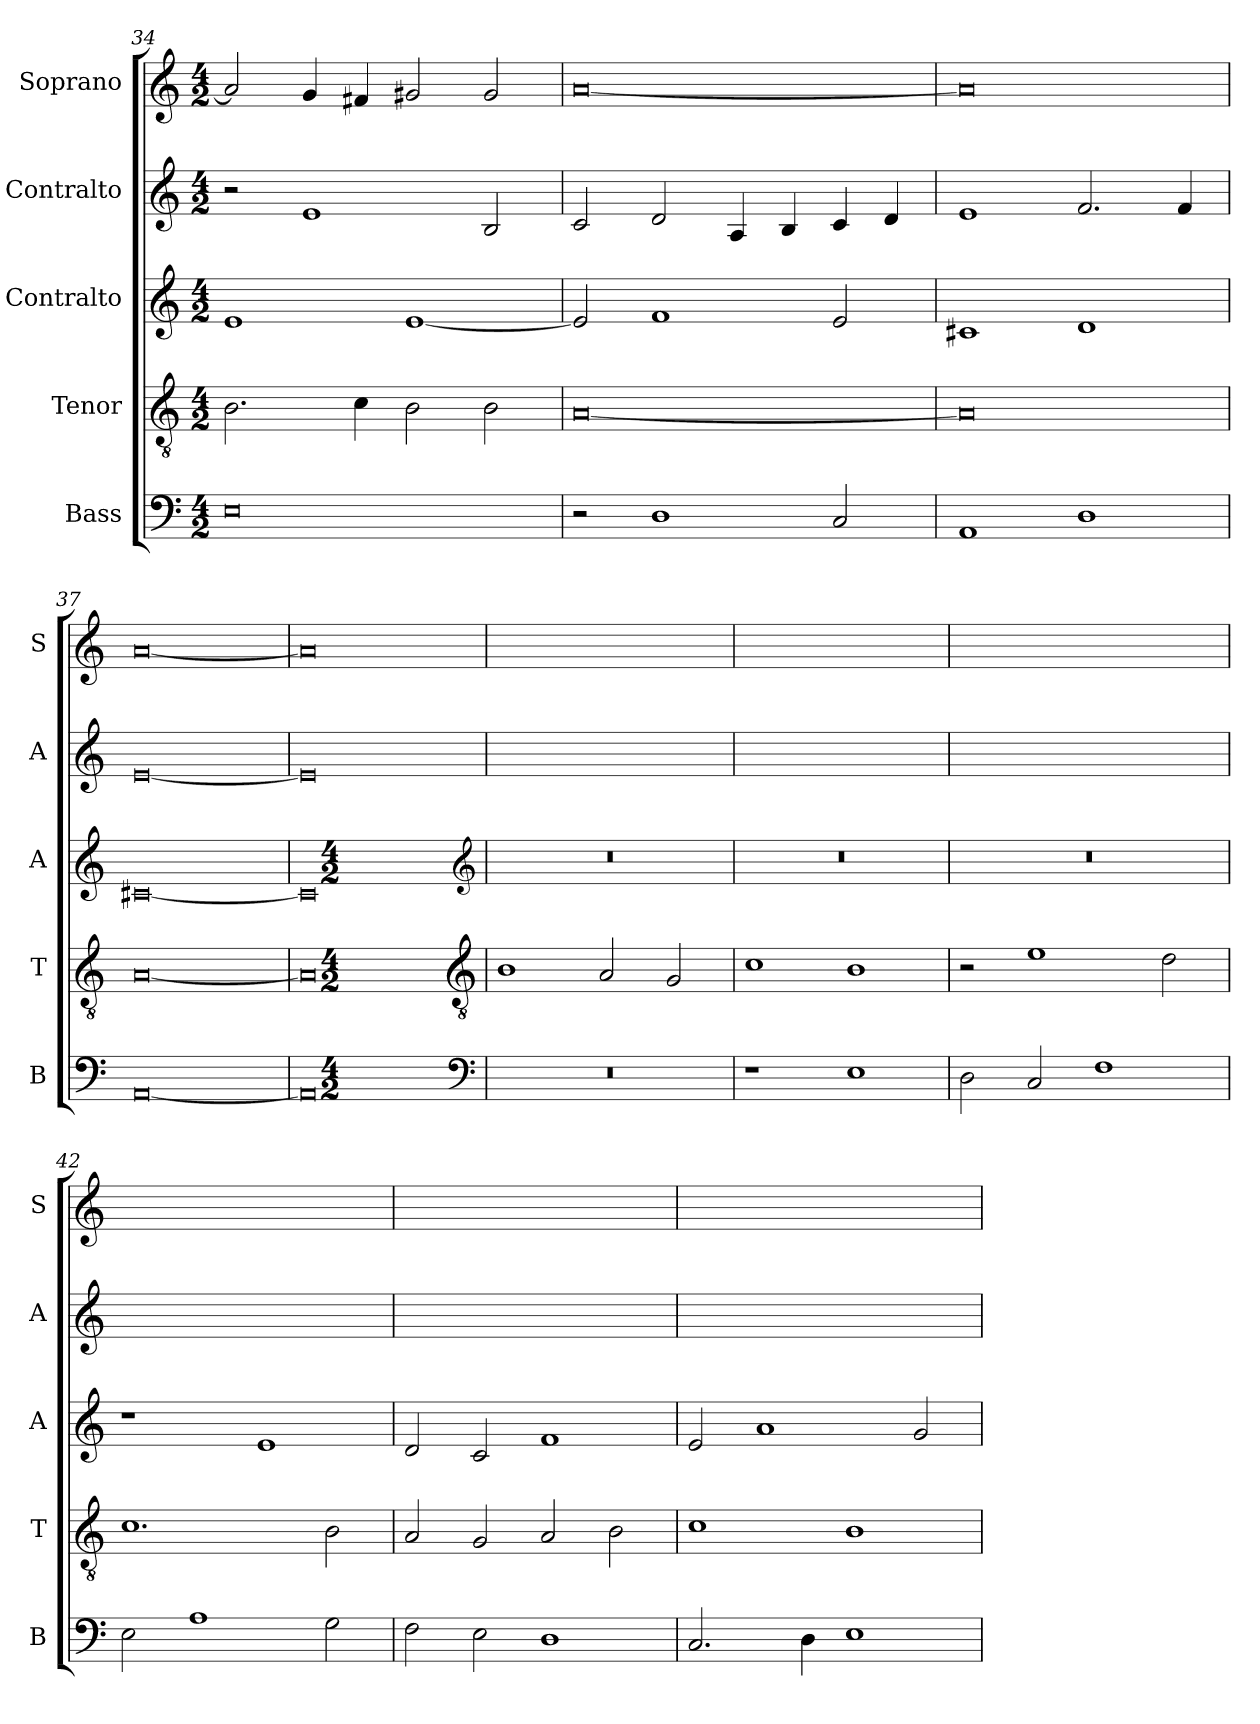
**kern	**kern	**kern	**kern	**kern
*part5	*part4	*part3	*part2	*part1
*staff5	*staff4	*staff3	*staff2	*staff1
*I"Bass	*I"Tenor	*I"Contralto	*I"Contralto	*I"Soprano
*I'B	*I'T	*I'A	*I'A	*I'S
*clefF4	*clefGv2	*clefG2	*clefG2	*clefG2
*k[]	*k[]	*k[]	*k[]	*k[]
*E:phr	*E:phr	*E:phr	*E:phr	*E:phr
*M4/2	*M4/2	*M4/2	*M4/2	*M4/2
=34	=34	=34	=34	=34
0E	2.B	1e	2r	2a]
.	.	.	1e	4g
.	4c	.	.	4f#X
.	2B	[1e	.	2g#X
.	2B	.	2B	2g#
=35	=35	=35	=35	=35
2r	[0A	2e]	2c	[0a
1D	.	1f	2d	.
.	.	.	4A	.
.	.	.	4B	.
2C	.	2e	4c	.
.	.	.	4d	.
=36	=36	=36	=36	=36
1AA	0A]	1c#X	1e	0a]
1D	.	1d	2.f	.
.	.	.	4f	.
=37	=37	=37	=37	=37
[0AA	[0A	[0c#X	[0e	[0a
=38	=38	=38	=38	=38
0AA]	0A]	0c#]	0e]	0a]
*clefF4	*clefGv2	*clefG2	*	*
*k[]	*k[]	*k[]	*	*
*E:phr	*E:phr	*E:phr	*	*
*M4/2	*M4/2	*M4/2	*	*
=39	=39	=39	=39	=39
0r	1B	0r	0ryy	0ryy
.	2A	.	.	.
.	2G	.	.	.
=40	=40	=40	=40	=40
1r	1c	0r	0ryy	0ryy
1E	1B	.	.	.
=41	=41	=41	=41	=41
2D	2r	0r	0ryy	0ryy
2C	1e	.	.	.
1F	.	.	.	.
.	2d	.	.	.
=42	=42	=42	=42	=42
2E	1.c	1r	0ryy	0ryy
1A	.	.	.	.
.	.	1e	.	.
2G	2B	.	.	.
=43	=43	=43	=43	=43
2F	2A	2d	0ryy	0ryy
2E	2G	2c	.	.
1D	2A	1f	.	.
.	2B	.	.	.
=44	=44	=44	=44	=44
2.C	1c	2e	0ryy	0ryy
.	.	1a	.	.
4D	.	.	.	.
1E	1B	.	.	.
.	.	2g	.	.
=	=	=	=	=
*-	*-	*-	*-	*-
